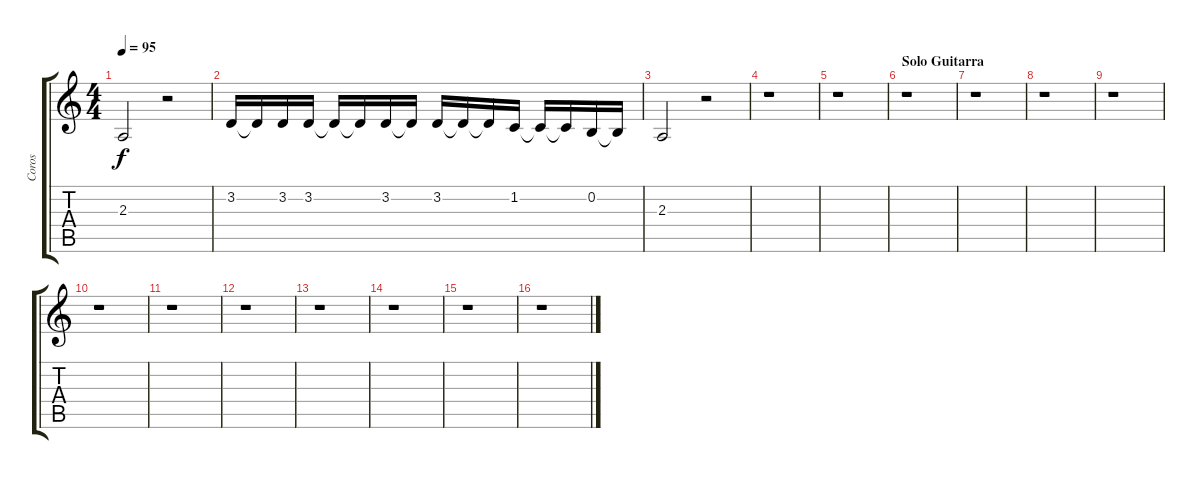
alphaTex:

\track ("Coros" "Coros") {instrument cello}
\staff {score tabs}
\tuning (E4 B3 G3 D3 A2 E2) {hide}
\ts (4 4)
\tempo 95
\clef g2
\ks c
2.3.2{dy f} r.2 |
3.2.16 3.2{t}.16 3.2.16 3.2.16 3.2{t}.16 3.2{t}.16 3.2.16 3.2{t}.16 3.2.16 3.2{t}.16 3.2{t}.16 1.2.16 1.2{t}.16 1.2{t}.16 0.2.16 0.2{t}.16 |
2.3.2 r.2 |
r.1 |
r.1 |
\section ("" "Solo Guitarra")
r.1 |
r.1 |
r.1 |
r.1 |
r.1 |
r.1 |
r.1 |
r.1 |
r.1 |
r.1 |
r.1
